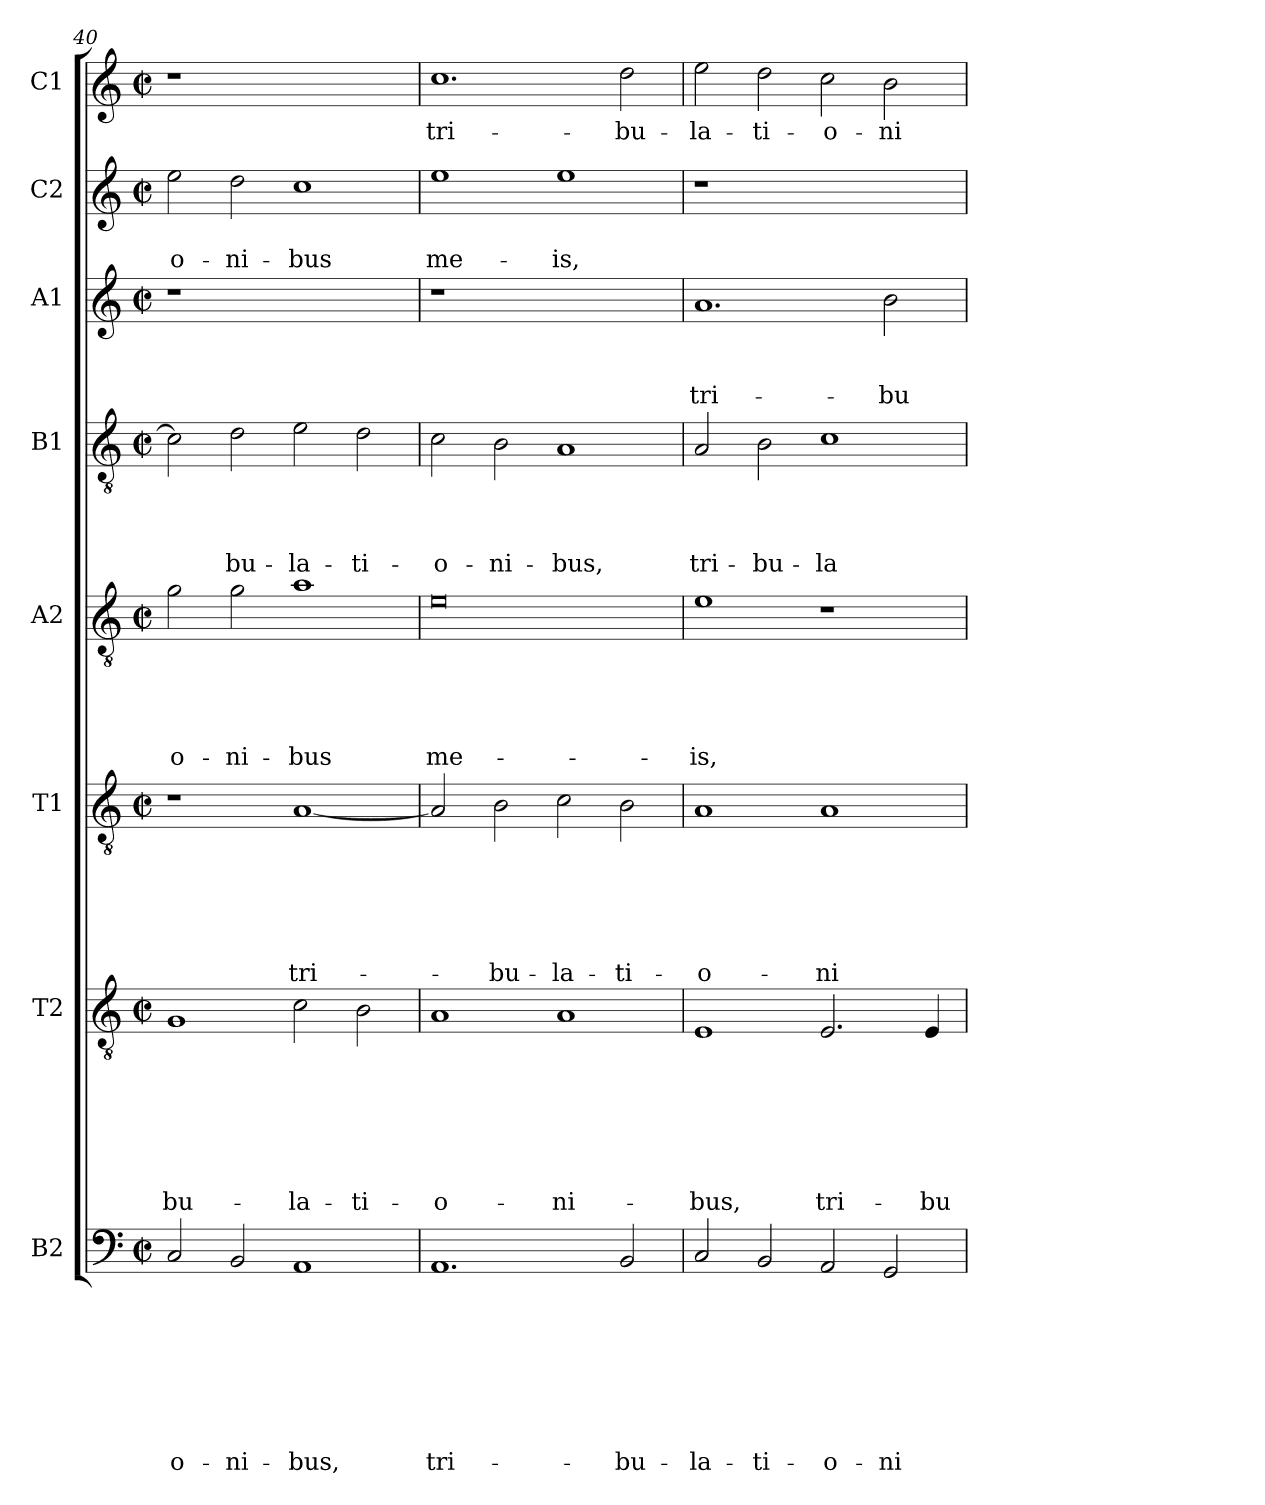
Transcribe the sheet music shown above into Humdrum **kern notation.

**kern	**text	**text	**text	**text	**text	**text	**text	**text	**kern	**text	**text	**text	**text	**text	**text	**text	**kern	**text	**text	**text	**text	**text	**text	**kern	**text	**text	**text	**text	**text	**kern	**text	**text	**text	**text	**kern	**text	**text	**text	**kern	**text	**text	**kern	**text
*part8	*part8	*part8	*part8	*part8	*part8	*part8	*part8	*part8	*part7	*part7	*part7	*part7	*part7	*part7	*part7	*part7	*part6	*part6	*part6	*part6	*part6	*part6	*part6	*part5	*part5	*part5	*part5	*part5	*part5	*part4	*part4	*part4	*part4	*part4	*part3	*part3	*part3	*part3	*part2	*part2	*part2	*part1	*part1
*staff8	*staff8	*staff8	*staff8	*staff8	*staff8	*staff8	*staff8	*staff8	*staff7	*staff7	*staff7	*staff7	*staff7	*staff7	*staff7	*staff7	*staff6	*staff6	*staff6	*staff6	*staff6	*staff6	*staff6	*staff5	*staff5	*staff5	*staff5	*staff5	*staff5	*staff4	*staff4	*staff4	*staff4	*staff4	*staff3	*staff3	*staff3	*staff3	*staff2	*staff2	*staff2	*staff1	*staff1
*I"B2	*	*	*	*	*	*	*	*	*I"T2	*	*	*	*	*	*	*	*I"T1	*	*	*	*	*	*	*I"A2	*	*	*	*	*	*I"B1	*	*	*	*	*I"A1	*	*	*	*I"C2	*	*	*I"C1	*
*clefF4	*	*	*	*	*	*	*	*	*clefGv2	*	*	*	*	*	*	*	*clefGv2	*	*	*	*	*	*	*clefGv2	*	*	*	*	*	*clefGv2	*	*	*	*	*clefG2	*	*	*	*clefG2	*	*	*clefG2	*
*k[]	*	*	*	*	*	*	*	*	*k[]	*	*	*	*	*	*	*	*k[]	*	*	*	*	*	*	*k[]	*	*	*	*	*	*k[]	*	*	*	*	*k[]	*	*	*	*k[]	*	*	*k[]	*
*C:	*	*	*	*	*	*	*	*	*C:	*	*	*	*	*	*	*	*C:	*	*	*	*	*	*	*C:	*	*	*	*	*	*C:	*	*	*	*	*C:	*	*	*	*C:	*	*	*C:	*
*M2/2	*	*	*	*	*	*	*	*	*M2/2	*	*	*	*	*	*	*	*M2/2	*	*	*	*	*	*	*M2/2	*	*	*	*	*	*M2/2	*	*	*	*	*M2/2	*	*	*	*M2/2	*	*	*M2/2	*
*met(c|)	*	*	*	*	*	*	*	*	*met(c|)	*	*	*	*	*	*	*	*met(c|)	*	*	*	*	*	*	*met(c|)	*	*	*	*	*	*met(c|)	*	*	*	*	*met(c|)	*	*	*	*met(c|)	*	*	*met(c|)	*
=40	=40	=40	=40	=40	=40	=40	=40	=40	=40	=40	=40	=40	=40	=40	=40	=40	=40	=40	=40	=40	=40	=40	=40	=40	=40	=40	=40	=40	=40	=40	=40	=40	=40	=40	=40	=40	=40	=40	=40	=40	=40	=40	=40
!	!	!	!	!	!	!	!	!LO:LY:b	!	!	!	!	!	!	!	!LO:LY:b	!	!	!	!	!	!	!	!	!	!	!	!	!LO:LY:b	!	!	!	!	!	!	!	!	!	!	!	!LO:LY:b	!	!
2C/	.	.	.	.	.	.	.	-o-	1G	.	.	.	.	.	.	-bu-	1r	.	.	.	.	.	.	2g\	.	.	.	.	-o-	2c\]	.	.	.	.	1r	.	.	.	2ee\	.	-o-	1r	.
!	!	!	!	!	!	!	!	!LO:LY:b	!	!	!	!	!	!	!	!	!	!	!	!	!	!	!	!	!	!	!	!	!LO:LY:b	!	!	!	!	!LO:LY:b	!	!	!	!	!	!	!LO:LY:b	!	!
2BB/	.	.	.	.	.	.	.	-ni-	.	.	.	.	.	.	.	.	.	.	.	.	.	.	.	2g\	.	.	.	.	-ni-	2d\	.	.	.	-bu-	.	.	.	.	2dd\	.	-ni-	.	.
!	!	!	!	!	!	!	!	!LO:LY:b	!	!	!	!	!	!	!	!LO:LY:b	!	!	!	!	!	!	!LO:LY:b	!	!	!	!	!	!LO:LY:b	!	!	!	!	!LO:LY:b	!	!	!	!	!	!	!LO:LY:b	!	!
1AA	.	.	.	.	.	.	.	-bus,	2c\	.	.	.	.	.	.	-la-	[1A	.	.	.	.	.	tri-	1a	.	.	.	.	-bus	2e\	.	.	.	-la-	1ryy	.	.	.	1cc	.	-bus	1ryy	.
!	!	!	!	!	!	!	!	!	!	!	!	!	!	!	!	!LO:LY:b	!	!	!	!	!	!	!	!	!	!	!	!	!	!	!	!	!	!LO:LY:b	!	!	!	!	!	!	!	!	!
.	.	.	.	.	.	.	.	.	2B\	.	.	.	.	.	.	-ti-	.	.	.	.	.	.	.	.	.	.	.	.	.	2d\	.	.	.	-ti-	.	.	.	.	.	.	.	.	.
!!LO:LB:g=z
=41	=41	=41	=41	=41	=41	=41	=41	=41	=41	=41	=41	=41	=41	=41	=41	=41	=41	=41	=41	=41	=41	=41	=41	=41	=41	=41	=41	=41	=41	=41	=41	=41	=41	=41	=41	=41	=41	=41	=41	=41	=41	=41	=41
!	!	!	!	!	!	!	!	!LO:LY:b	!	!	!	!	!	!	!	!LO:LY:b	!	!	!	!	!	!	!	!	!	!	!	!	!LO:LY:b	!	!	!	!	!LO:LY:b	!	!	!	!	!	!	!LO:LY:b	!	!LO:LY:b
1.AA	.	.	.	.	.	.	.	tri-	1A	.	.	.	.	.	.	-o-	2A/]	.	.	.	.	.	.	0e	.	.	.	.	me-	2c\	.	.	.	-o-	1r	.	.	.	1ee	.	me-	1.cc	tri-
!	!	!	!	!	!	!	!	!	!	!	!	!	!	!	!	!	!	!	!	!	!	!	!LO:LY:b	!	!	!	!	!	!	!	!	!	!	!LO:LY:b	!	!	!	!	!	!	!	!	!
.	.	.	.	.	.	.	.	.	.	.	.	.	.	.	.	.	2B\	.	.	.	.	.	-bu-	.	.	.	.	.	.	2B\	.	.	.	-ni-	.	.	.	.	.	.	.	.	.
!	!	!	!	!	!	!	!	!	!	!	!	!	!	!	!	!LO:LY:b	!	!	!	!	!	!	!LO:LY:b	!	!	!	!	!	!	!	!	!	!	!LO:LY:b	!	!	!	!	!	!	!LO:LY:b	!	!
.	.	.	.	.	.	.	.	.	1A	.	.	.	.	.	.	-ni-	2c\	.	.	.	.	.	-la-	.	.	.	.	.	.	1A	.	.	.	-bus,	1ryy	.	.	.	1ee	.	-is,	.	.
!	!	!	!	!	!	!	!	!LO:LY:b	!	!	!	!	!	!	!	!	!	!	!	!	!	!	!LO:LY:b	!	!	!	!	!	!	!	!	!	!	!	!	!	!	!	!	!	!	!	!LO:LY:b
2BB/	.	.	.	.	.	.	.	-bu-	.	.	.	.	.	.	.	.	2B\	.	.	.	.	.	-ti-	.	.	.	.	.	.	.	.	.	.	.	.	.	.	.	.	.	.	2dd\	-bu-
=42	=42	=42	=42	=42	=42	=42	=42	=42	=42	=42	=42	=42	=42	=42	=42	=42	=42	=42	=42	=42	=42	=42	=42	=42	=42	=42	=42	=42	=42	=42	=42	=42	=42	=42	=42	=42	=42	=42	=42	=42	=42	=42	=42
!	!	!	!	!	!	!	!	!LO:LY:b	!	!	!	!	!	!	!	!LO:LY:b	!	!	!	!	!	!	!LO:LY:b	!	!	!	!	!	!LO:LY:b	!	!	!	!	!LO:LY:b	!	!	!	!LO:LY:b	!	!	!	!	!LO:LY:b
2C/	.	.	.	.	.	.	.	-la-	1E	.	.	.	.	.	.	-bus,	1A	.	.	.	.	.	-o-	1e	.	.	.	.	-is,	2A/	.	.	.	tri-	1.a	.	.	tri-	1r	.	.	2ee\	-la-
!	!	!	!	!	!	!	!	!LO:LY:b	!	!	!	!	!	!	!	!	!	!	!	!	!	!	!	!	!	!	!	!	!	!	!	!	!	!LO:LY:b	!	!	!	!	!	!	!	!	!LO:LY:b
2BB/	.	.	.	.	.	.	.	-ti-	.	.	.	.	.	.	.	.	.	.	.	.	.	.	.	.	.	.	.	.	.	2B\	.	.	.	-bu-	.	.	.	.	.	.	.	2dd\	-ti-
!	!	!	!	!	!	!	!	!LO:LY:b	!	!	!	!	!	!	!	!LO:LY:b	!	!	!	!	!	!	!LO:LY:b	!	!	!	!	!	!	!	!	!	!	!LO:LY:b	!	!	!	!	!	!	!	!	!LO:LY:b
2AA/	.	.	.	.	.	.	.	-o-	2.E/	.	.	.	.	.	.	tri-	1A	.	.	.	.	.	-ni-	1r	.	.	.	.	.	1c	.	.	.	-la-	.	.	.	.	1ryy	.	.	2cc\	-o-
!	!	!	!	!	!	!	!	!LO:LY:b	!	!	!	!	!	!	!	!	!	!	!	!	!	!	!	!	!	!	!	!	!	!	!	!	!	!	!	!	!	!LO:LY:b	!	!	!	!	!LO:LY:b
2GG/	.	.	.	.	.	.	.	-ni-	.	.	.	.	.	.	.	.	.	.	.	.	.	.	.	.	.	.	.	.	.	.	.	.	.	.	2b\	.	.	-bu-	.	.	.	2b\	-ni-
!	!	!	!	!	!	!	!	!	!	!	!	!	!	!	!	!LO:LY:b	!	!	!	!	!	!	!	!	!	!	!	!	!	!	!	!	!	!	!	!	!	!	!	!	!	!	!
.	.	.	.	.	.	.	.	.	4E/	.	.	.	.	.	.	-bu-	.	.	.	.	.	.	.	.	.	.	.	.	.	.	.	.	.	.	.	.	.	.	.	.	.	.	.
=	=	=	=	=	=	=	=	=	=	=	=	=	=	=	=	=	=	=	=	=	=	=	=	=	=	=	=	=	=	=	=	=	=	=	=	=	=	=	=	=	=	=	=
*-	*-	*-	*-	*-	*-	*-	*-	*-	*-	*-	*-	*-	*-	*-	*-	*-	*-	*-	*-	*-	*-	*-	*-	*-	*-	*-	*-	*-	*-	*-	*-	*-	*-	*-	*-	*-	*-	*-	*-	*-	*-	*-	*-
